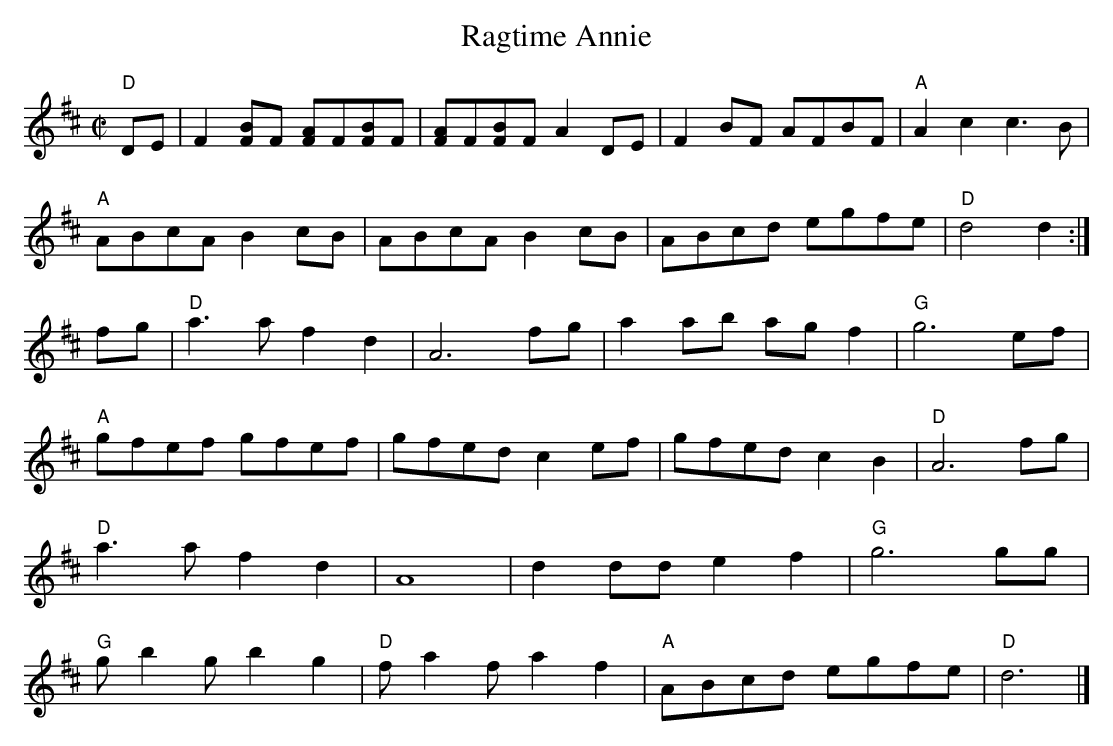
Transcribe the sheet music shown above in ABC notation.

X:1
T:Ragtime Annie
M:C|
L:1/8
K:D
"D"DE|F2[FB]F [FA]F[FB]F|[FA]F[FB]F A2DE|F2BF AFBF|"A"A2 c2 c3B|
"A"ABcA B2cB|ABcA B2cB|ABcd egfe|"D"d4 d2:|
fg|"D"a3a f2 d2|A6 fg|a2ab ag f2|"G"g6 ef|
"A"gfef gfef|gfed c2ef|gfed c2B2|"D"A6 fg|
"D"a3a f2 d2|A8|d2dd e2 f2|"G"g6 gg|
"G"g b2g b2g2|"D"f a2f a2f2|"A"ABcd egfe|"D"d6|]
